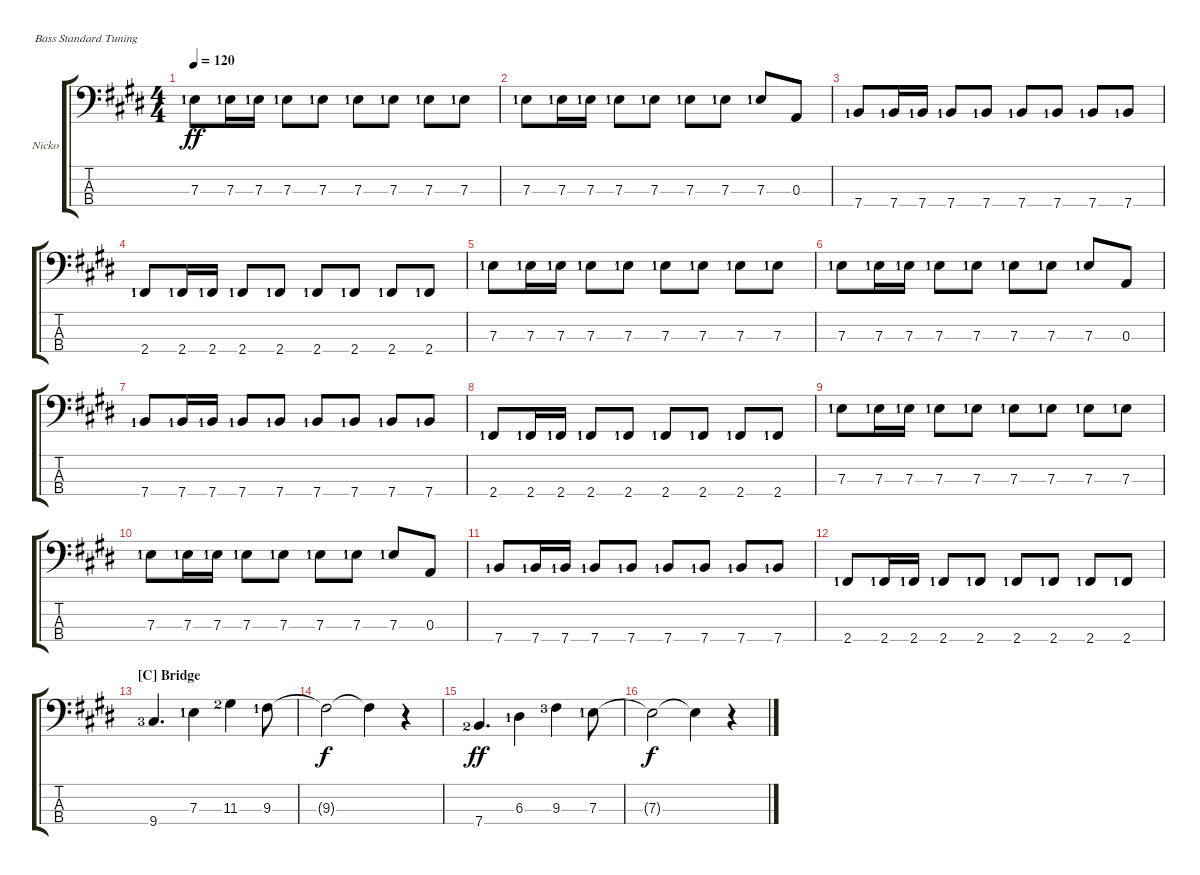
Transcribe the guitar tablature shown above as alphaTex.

\bracketExtendMode groupsimilarinstruments
\firstSystemTrackNameOrientation horizontal
\otherSystemsTrackNameOrientation horizontal
\track ("Electric Bass Guitar" "Nicko") {instrument electricbasspick}
\staff {score tabs}
\tuning (G2 D2 A1 E1)
\ts (4 4)
\tempo 120
\clef f4
\scale
0.537269
\ks e
7.3{lf 2}.8{dy ff} 7.3{lf 2}.16 7.3{lf 2}.16 7.3{lf 2}.8 7.3{lf 2}.8 7.3{lf 2}.8 7.3{lf 2}.8 7.3{lf 2}.8 7.3{lf 2}.8 |
\scale
0.462724 7.3{lf 2}.8 7.3{lf 2}.16 7.3{lf 2}.16 7.3{lf 2}.8 7.3{lf 2}.8 7.3{lf 2}.8 7.3{lf 2}.8 7.3{lf 2}.8 0.3.8 |
7.4{lf 2}.8 7.4{lf 2}.16 7.4{lf 2}.16 7.4{lf 2}.8 7.4{lf 2}.8 7.4{lf 2}.8 7.4{lf 2}.8 7.4{lf 2}.8 7.4{lf 2}.8 |
2.4{lf 2}.8 2.4{lf 2}.16 2.4{lf 2}.16 2.4{lf 2}.8 2.4{lf 2}.8 2.4{lf 2}.8 2.4{lf 2}.8 2.4{lf 2}.8 2.4{lf 2}.8 |
\scale
0.537269 7.3{lf 2}.8 7.3{lf 2}.16 7.3{lf 2}.16 7.3{lf 2}.8 7.3{lf 2}.8 7.3{lf 2}.8 7.3{lf 2}.8 7.3{lf 2}.8 7.3{lf 2}.8 |
\scale
0.462724 7.3{lf 2}.8 7.3{lf 2}.16 7.3{lf 2}.16 7.3{lf 2}.8 7.3{lf 2}.8 7.3{lf 2}.8 7.3{lf 2}.8 7.3{lf 2}.8 0.3.8 |
7.4{lf 2}.8 7.4{lf 2}.16 7.4{lf 2}.16 7.4{lf 2}.8 7.4{lf 2}.8 7.4{lf 2}.8 7.4{lf 2}.8 7.4{lf 2}.8 7.4{lf 2}.8 |
2.4{lf 2}.8 2.4{lf 2}.16 2.4{lf 2}.16 2.4{lf 2}.8 2.4{lf 2}.8 2.4{lf 2}.8 2.4{lf 2}.8 2.4{lf 2}.8 2.4{lf 2}.8 |
\scale
0.537269 7.3{lf 2}.8 7.3{lf 2}.16 7.3{lf 2}.16 7.3{lf 2}.8 7.3{lf 2}.8 7.3{lf 2}.8 7.3{lf 2}.8 7.3{lf 2}.8 7.3{lf 2}.8 |
\scale
0.462724 7.3{lf 2}.8 7.3{lf 2}.16 7.3{lf 2}.16 7.3{lf 2}.8 7.3{lf 2}.8 7.3{lf 2}.8 7.3{lf 2}.8 7.3{lf 2}.8 0.3.8 |
7.4{lf 2}.8 7.4{lf 2}.16 7.4{lf 2}.16 7.4{lf 2}.8 7.4{lf 2}.8 7.4{lf 2}.8 7.4{lf 2}.8 7.4{lf 2}.8 7.4{lf 2}.8 |
2.4{lf 2}.8 2.4{lf 2}.16 2.4{lf 2}.16 2.4{lf 2}.8 2.4{lf 2}.8 2.4{lf 2}.8 2.4{lf 2}.8 2.4{lf 2}.8 2.4{lf 2}.8 |
\section ("C" "Bridge")
\scale
0.53936 9.4{lf 4}.4{d} 7.3{lf 2}.4 11.3{lf 3}.4 9.3{lf 2}.8 |
\scale
0.460486 9.3{t}.2{dy f} 9.3{t}.4 r.4 |
\scale
0.540334 7.4{lf 3}.4{d dy ff} 6.3{lf 2}.4 9.3{lf 4}.4 7.3{lf 2}.8 |
\scale
0.459609 7.3{t}.2{dy f} 7.3{t}.4 r.4
